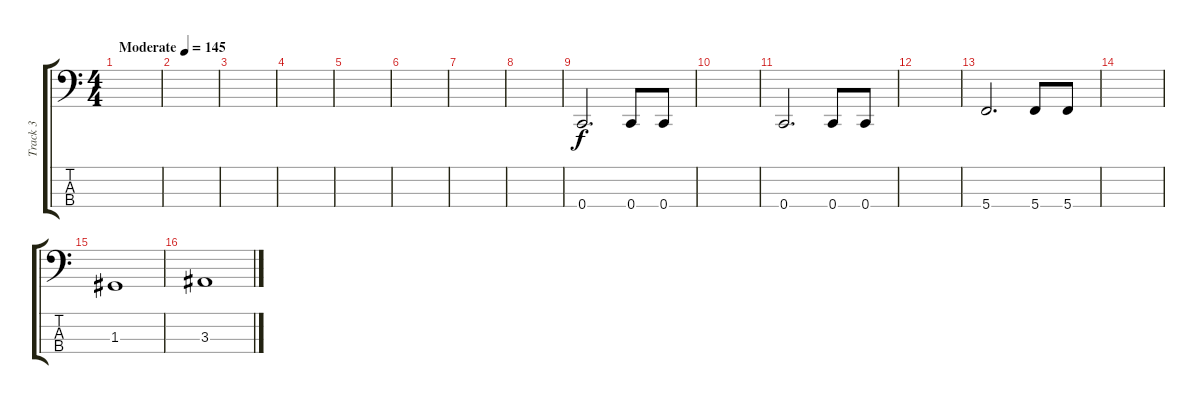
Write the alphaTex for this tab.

\track ("Track 3" "Track 3") {instrument electricbasspick}
\staff {score tabs}
\tuning (F2 C2 G1 C1) {hide}
\ts (4 4)
\tempo (145 "Moderate")
\clef f4
\ks c
|
|
|
|
|
|
|
|
0.4.2{d} 0.4.8 0.4.8 |
|
0.4.2{d} 0.4.8 0.4.8 |
|
5.4.2{d} 5.4.8 5.4.8 |
|
1.3.1 |
3.3.1
